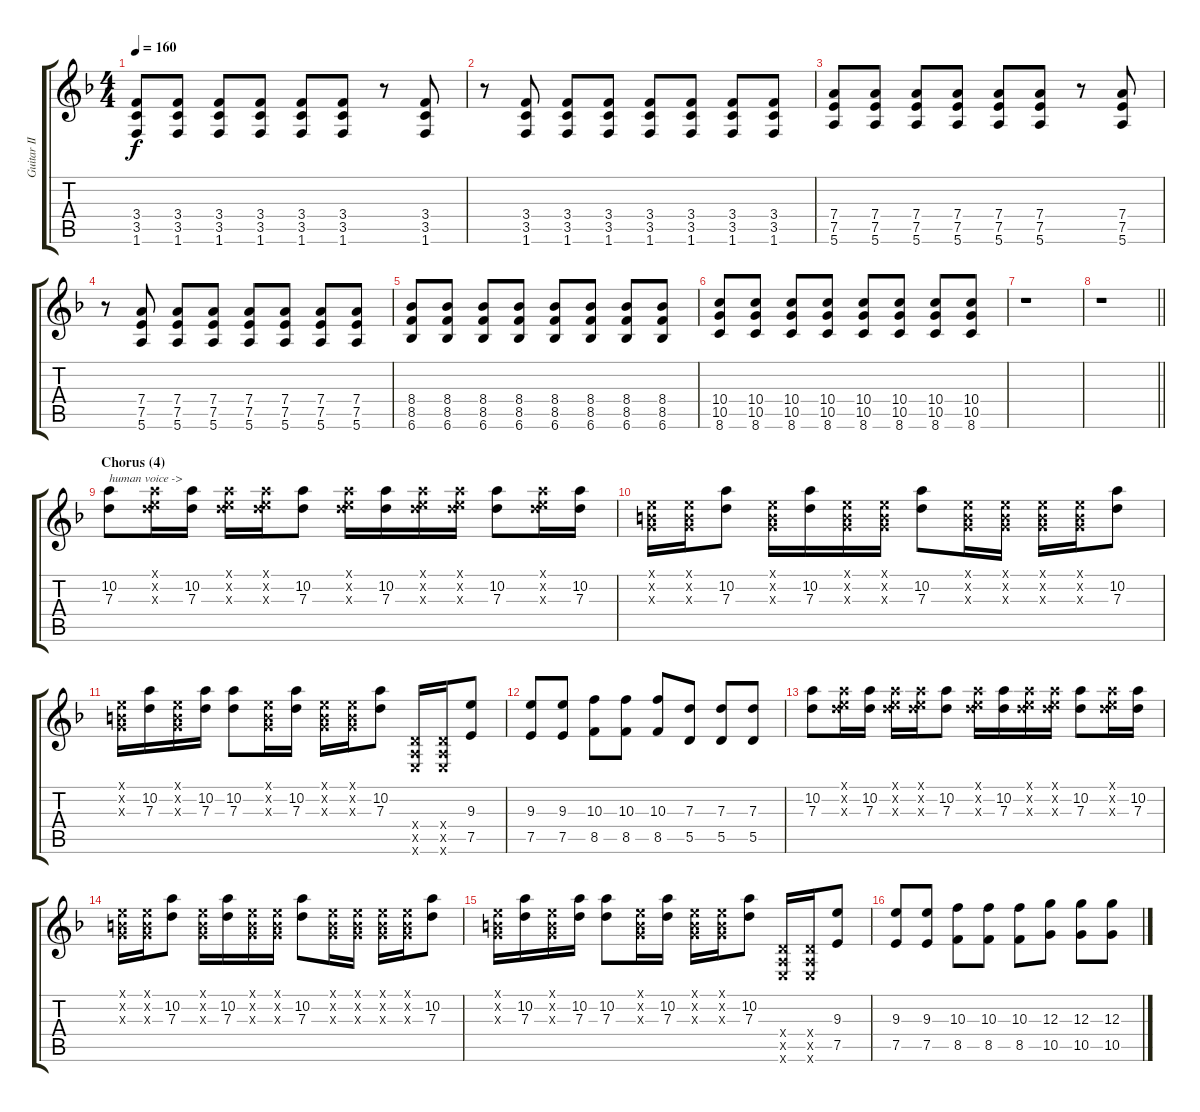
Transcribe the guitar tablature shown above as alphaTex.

\track ("Guitar II (Aiji)" "Guitar II ") {instrument electricguitarjazz}
\staff {score tabs}
\tuning (E4 B3 G3 D3 A2 E2) {hide}
\ts (4 4)
\tempo 160
\clef g2
\ks f
(3.4 3.5 1.6).8{dy f} (3.4 3.5 1.6).8 (3.4 3.5 1.6).8 (3.4 3.5 1.6).8 (3.4 3.5 1.6).8 (3.4 3.5 1.6).8 r.8 (3.4 3.5 1.6).8 |
r.8 (3.4 3.5 1.6).8 (3.4 3.5 1.6).8 (3.4 3.5 1.6).8 (3.4 3.5 1.6).8 (3.4 3.5 1.6).8 (3.4 3.5 1.6).8 (3.4 3.5 1.6).8 |
(7.4 7.5 5.6).8 (7.4 7.5 5.6).8 (7.4 7.5 5.6).8 (7.4 7.5 5.6).8 (7.4 7.5 5.6).8 (7.4 7.5 5.6).8 r.8 (7.4 7.5 5.6).8 |
r.8 (7.4 7.5 5.6).8 (7.4 7.5 5.6).8 (7.4 7.5 5.6).8 (7.4 7.5 5.6).8 (7.4 7.5 5.6).8 (7.4 7.5 5.6).8 (7.4 7.5 5.6).8 |
(8.4 8.5 6.6).8 (8.4 8.5 6.6).8 (8.4 8.5 6.6).8 (8.4 8.5 6.6).8 (8.4 8.5 6.6).8 (8.4 8.5 6.6).8 (8.4 8.5 6.6).8 (8.4 8.5 6.6).8 |
(10.4 10.5 8.6).8 (10.4 10.5 8.6).8 (10.4 10.5 8.6).8 (10.4 10.5 8.6).8 (10.4 10.5 8.6).8 (10.4 10.5 8.6).8 (10.4 10.5 8.6).8 (10.4 10.5 8.6).8 |
r.1 |
\barLineRight lightlight
r.1 |
\section ("" "Chorus (4)")
(10.2 7.3).8{txt "human voice ->"} (0.1{x} 10.2{x} 7.3{x}).16 (10.2 7.3).16 (0.1{x} 10.2{x} 7.3{x}).16 (0.1{x} 10.2{x} 7.3{x}).16 (10.2 7.3).8 (0.1{x} 10.2{x} 7.3{x}).16 (10.2 7.3).16 (0.1{x} 10.2{x} 7.3{x}).16 (0.1{x} 10.2{x} 7.3{x}).16 (10.2 7.3).8 (0.1{x} 10.2{x} 7.3{x}).16 (10.2 7.3).16 |
(0.1{x} 0.2{x} 0.3{x}).16 (0.1{x} 0.2{x} 0.3{x}).16 (10.2 7.3).8 (0.1{x} 0.2{x} 0.3{x}).16 (10.2 7.3).16 (0.1{x} 0.2{x} 0.3{x}).16 (0.1{x} 0.2{x} 0.3{x}).16 (10.2 7.3).8 (0.1{x} 0.2{x} 0.3{x}).16 (0.1{x} 0.2{x} 0.3{x}).16 (0.1{x} 0.2{x} 0.3{x}).16 (0.1{x} 0.2{x} 0.3{x}).16 (10.2 7.3).8 |
(0.1{x} 0.2{x} 0.3{x}).16 (10.2 7.3).16 (0.1{x} 0.2{x} 0.3{x}).16 (10.2 7.3).16 (10.2 7.3).8 (0.1{x} 0.2{x} 0.3{x}).16 (10.2 7.3).16 (0.1{x} 0.2{x} 0.3{x}).16 (0.1{x} 0.2{x} 0.3{x}).16 (10.2 7.3).8 (0.4{x} 0.5{x} 0.6{x}).16 (0.4{x} 0.5{x} 0.6{x}).16 (9.3 7.5).8 |
(9.3 7.5).8 (9.3 7.5).8 (10.3 8.5).8 (10.3 8.5).8 (10.3 8.5).8 (7.3 5.5).8 (7.3 5.5).8 (7.3 5.5).8 |
(10.2 7.3).8 (0.1{x} 10.2{x} 7.3{x}).16 (10.2 7.3).16 (0.1{x} 10.2{x} 7.3{x}).16 (0.1{x} 10.2{x} 7.3{x}).16 (10.2 7.3).8 (0.1{x} 10.2{x} 7.3{x}).16 (10.2 7.3).16 (0.1{x} 10.2{x} 7.3{x}).16 (0.1{x} 10.2{x} 7.3{x}).16 (10.2 7.3).8 (0.1{x} 10.2{x} 7.3{x}).16 (10.2 7.3).16 |
(0.1{x} 0.2{x} 0.3{x}).16 (0.1{x} 0.2{x} 0.3{x}).16 (10.2 7.3).8 (0.1{x} 0.2{x} 0.3{x}).16 (10.2 7.3).16 (0.1{x} 0.2{x} 0.3{x}).16 (0.1{x} 0.2{x} 0.3{x}).16 (10.2 7.3).8 (0.1{x} 0.2{x} 0.3{x}).16 (0.1{x} 0.2{x} 0.3{x}).16 (0.1{x} 0.2{x} 0.3{x}).16 (0.1{x} 0.2{x} 0.3{x}).16 (10.2 7.3).8 |
(0.1{x} 0.2{x} 0.3{x}).16 (10.2 7.3).16 (0.1{x} 0.2{x} 0.3{x}).16 (10.2 7.3).16 (10.2 7.3).8 (0.1{x} 0.2{x} 0.3{x}).16 (10.2 7.3).16 (0.1{x} 0.2{x} 0.3{x}).16 (0.1{x} 0.2{x} 0.3{x}).16 (10.2 7.3).8 (0.4{x} 0.5{x} 0.6{x}).16 (0.4{x} 0.5{x} 0.6{x}).16 (9.3 7.5).8 |
(9.3 7.5).8 (9.3 7.5).8 (10.3 8.5).8 (10.3 8.5).8 (10.3 8.5).8 (12.3 10.5).8 (12.3 10.5).8 (12.3 10.5).8
